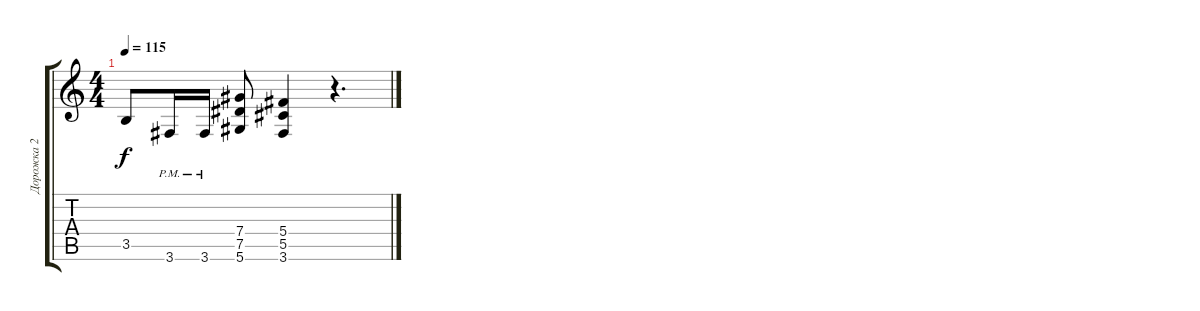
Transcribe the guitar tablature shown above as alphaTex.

\track ("Дорожка 2" "Дорожка 2") {instrument distortionguitar}
\staff {score tabs}
\tuning (Eb4 Bb3 Gb3 Db3 Ab2 Eb2) {hide}
\ts (4 4)
\tempo 115
\clef g2
\ks c
3.5.8{dy f} 3.6{pm}.16 3.6{pm}.16 (7.4 7.5 5.6).8 (5.4 5.5 3.6).4 r.4{d}
